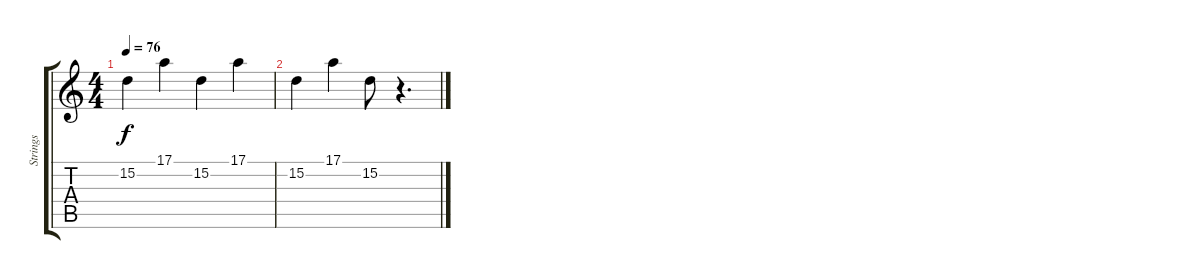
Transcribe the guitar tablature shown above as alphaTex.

\track ("Strings" "Strings") {instrument celesta}
\staff {score tabs}
\tuning (E4 B3 G3 D3 A2 E2) {hide}
\ts (4 4)
\tempo 76
\clef g2
\ks c
15.2.4{dy f} 17.1.4 15.2.4 17.1.4 |
15.2.4 17.1.4 15.2.8 r.4{d}
